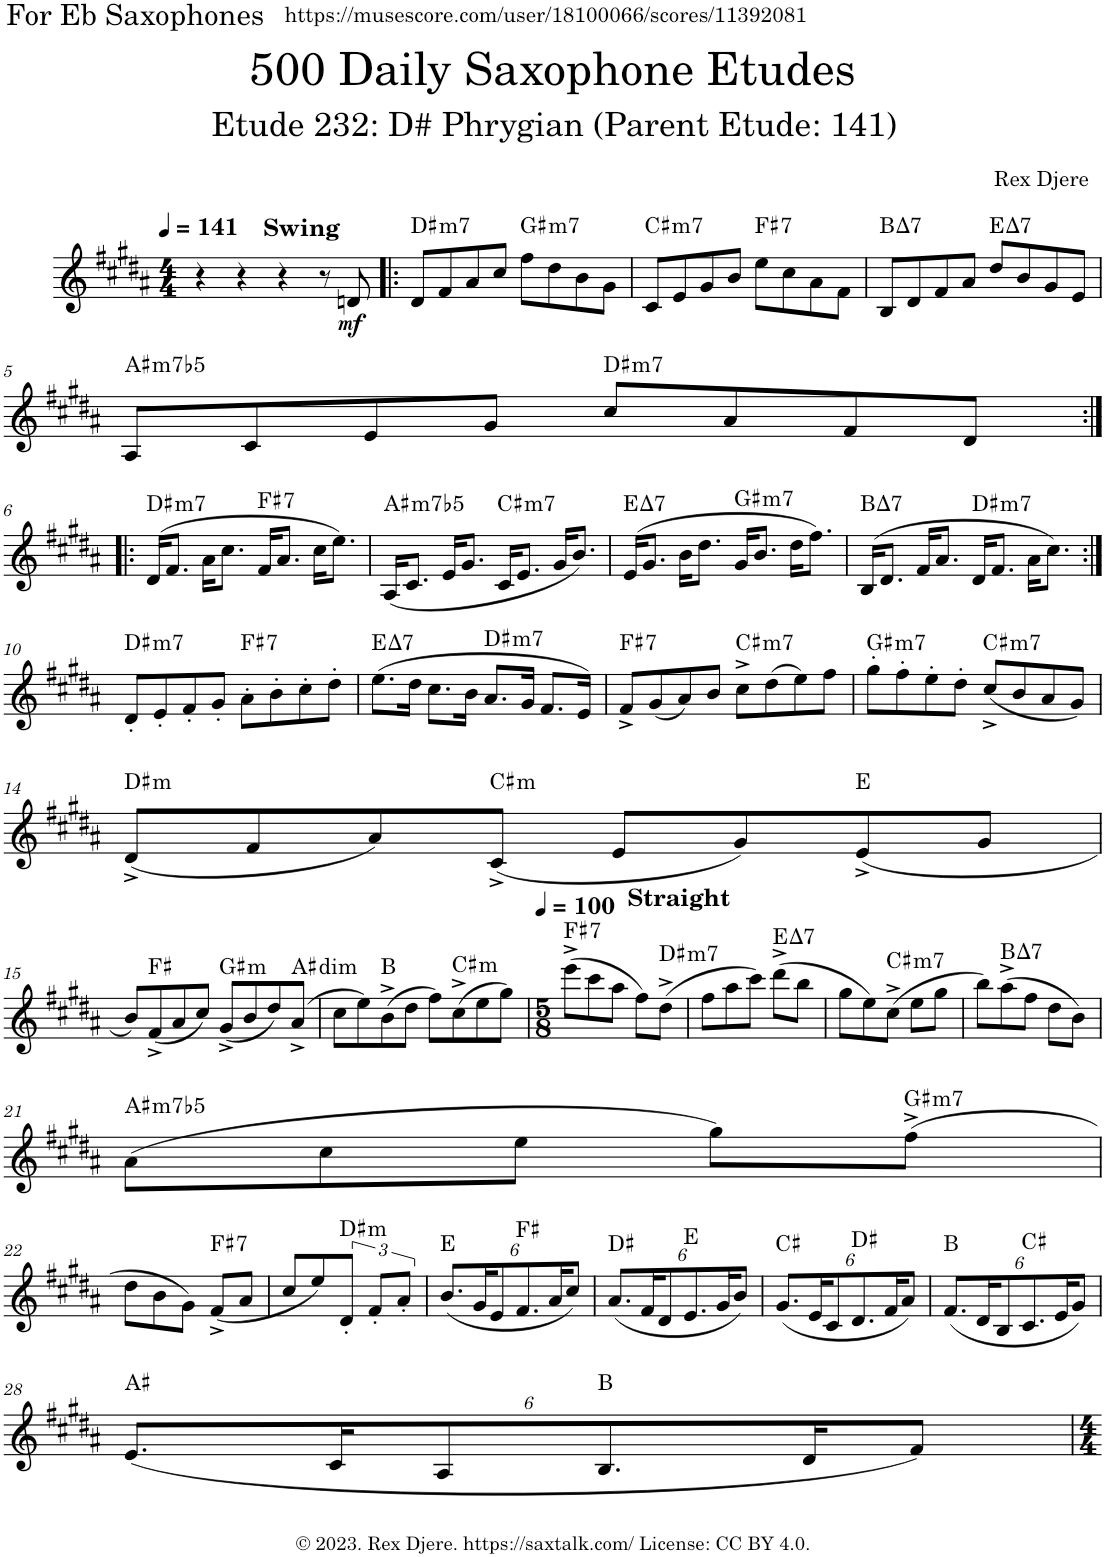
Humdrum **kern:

**kern	**dynam	**harte
*part1	*part1	*part1
*staff1	*staff1	*
*I"Alto Saxophone	*	*
*I'A. Sax.	*	*
*clefG2	*	*
*Trd5c9	*	*
*k[f#c#g#d#a#]	*	*
*M4/4	*	*
*MM141	*	*
=1	=1	=1
!LO:TX:a:B:t=Swing	!	!
4r	.	.
4r	.	.
4r	.	.
8r	.	.
!	!LO:DY:b	!
8dn/	mf	.
=2!|:	=2!|:	=2!|:
!	!	!LO:H:kt=m7
8d#/L	.	D#:min7
8f#/	.	.
8a#/	.	.
8cc#/J	.	.
!	!	!LO:H:kt=m7
8ff#\L	.	G#:min7
8dd#\	.	.
8b\	.	.
8g#\J	.	.
=3	=3	=3
!	!	!LO:H:kt=m7
8c#/L	.	C#:min7
8e/	.	.
8g#/	.	.
8b/J	.	.
!	!	!LO:H:kt=7
8ee\L	.	F#:7
8cc#\	.	.
8a#\	.	.
8f#\J	.	.
=4	=4	=4
!	!	!LO:H:kt=7
8B/L	.	B:maj7
8d#/	.	.
8f#/	.	.
8a#/J	.	.
!	!	!LO:H:kt=7
8dd#/L	.	E:maj7
8b/	.	.
8g#/	.	.
8e/J	.	.
!!LO:LB:g=z
=5	=5	=5
!	!	!LO:H:kt=m7b5
8A#/L	.	A#:hdim7
8c#/	.	.
8e/	.	.
8g#/J	.	.
!	!	!LO:H:kt=m7
8cc#/L	.	D#:min7
8a#/	.	.
8f#/	.	.
8d#/J	.	.
!!LO:LB:g=z
=6:|!|:	=6:|!|:	=6:|!|:
!	!	!LO:H:kt=m7
(16d#/KL	.	D#:min7
8.f#/J	.	.
16a#\KL	.	.
8.cc#\J	.	.
!	!	!LO:H:kt=7
16f#/KL	.	F#:7
8.a#/J	.	.
16cc#\KL	.	.
8.ee\J)	.	.
=7	=7	=7
!	!	!LO:H:kt=m7b5
(16A#/KL	.	A#:hdim7
8.c#/J	.	.
16e/KL	.	.
8.g#/J	.	.
!	!	!LO:H:kt=m7
16c#/KL	.	C#:min7
8.e/J	.	.
16g#/KL	.	.
8.b/J)	.	.
=8	=8	=8
!	!	!LO:H:kt=7
(16e/KL	.	E:maj7
8.g#/J	.	.
16b\KL	.	.
8.dd#\J	.	.
!	!	!LO:H:kt=m7
16g#/KL	.	G#:min7
8.b/J	.	.
16dd#\KL	.	.
8.ff#\J)	.	.
=9	=9	=9
!	!	!LO:H:kt=7
(16B/KL	.	B:maj7
8.d#/J	.	.
16f#/KL	.	.
8.a#/J	.	.
!	!	!LO:H:kt=m7
16d#/KL	.	D#:min7
8.f#/J	.	.
16a#\KL	.	.
8.cc#\J)	.	.
!!LO:LB:g=z
=10:|!	=10:|!	=10:|!
!	!	!LO:H:kt=m7
8d#'/L	.	D#:min7
8e'/	.	.
8f#'/	.	.
8g#'/J	.	.
!	!	!LO:H:kt=7
8a#'\L	.	F#:7
8b'\	.	.
8cc#'\	.	.
8dd#'\J	.	.
=11	=11	=11
!	!	!LO:H:kt=7
(8.ee\L	.	E:maj7
16dd#\Jk	.	.
8.cc#\L	.	.
16b\Jk	.	.
!	!	!LO:H:kt=m7
8.a#/L	.	D#:min7
16g#/Jk	.	.
8.f#/L	.	.
16e/Jk)	.	.
=12	=12	=12
!	!	!LO:H:kt=7
8f#^/L	.	F#:7
(8g#/	.	.
8a#/)	.	.
8b/J	.	.
!	!	!LO:H:kt=m7
8cc#^\L	.	C#:min7
(8dd#\	.	.
8ee\)	.	.
8ff#\J	.	.
=13	=13	=13
!	!	!LO:H:kt=m7
8gg#'\L	.	G#:min7
8ff#'\	.	.
8ee'\	.	.
8dd#'\J	.	.
!	!	!LO:H:kt=m7
(8cc#^/L	.	C#:min7
8b/	.	.
8a#/	.	.
8g#/J)	.	.
!!LO:LB:g=z
=14	=14	=14
!	!	!LO:H:kt=m
(8d#^/L	.	D#:min
8f#/	.	.
8a#/)	.	.
!	!	!LO:H:kt=m
(8c#^/J	.	C#:min
8e/L	.	.
8g#/)	.	.
(8e^/	.	E:maj
8g#/J	.	.
!!LO:LB:g=z
=15	=15	=15
8b/L)	.	.
(8f#^/	.	F#:maj
8a#/	.	.
8cc#/J)	.	.
!	!	!LO:H:kt=m
(8g#^/L	.	G#:min
8b/	.	.
8dd#/)	.	.
!	!	!LO:H:kt=dim
(8a#^/J	.	A#:dim
=16	=16	=16
8cc#\L	.	.
8ee\)	.	.
(8b^\	.	B:maj
8dd#\J	.	.
8ff#\L)	.	.
!	!	!LO:H:kt=m
(8cc#^\	.	C#:min
8ee\	.	.
8gg#\J)	.	.
=17	=17	=17
*M5/8	*	*
*MM100	*	*
!LO:TX:a:B:t=Straight	!	!LO:H:kt=7
(8eee^\L	.	F#:7
8ccc#\	.	.
8aa#\J	.	.
8ff#\L)	.	.
!	!	!LO:H:kt=m7
(8dd#^\J	.	D#:min7
=18	=18	=18
8ff#\L	.	.
8aa#\	.	.
8ccc#\J)	.	.
!	!	!LO:H:kt=7
(8ddd#^\L	.	E:maj7
8bb\J	.	.
=19	=19	=19
8gg#\L	.	.
8ee\)	.	.
!	!	!LO:H:kt=m7
(8cc#^\J	.	C#:min7
8ee\L	.	.
8gg#\J	.	.
=20	=20	=20
8bb\L)	.	.
!	!	!LO:H:kt=7
(8aa#^\	.	B:maj7
8ff#\J	.	.
8dd#\L	.	.
8b\J)	.	.
!!LO:LB:g=z
=21	=21	=21
!	!	!LO:H:kt=m7b5
(8a#\L	.	A#:hdim7
8cc#\	.	.
8ee\J	.	.
8gg#\L)	.	.
!	!	!LO:H:kt=m7
(8ff#^\J	.	G#:min7
!!LO:LB:g=z
=22	=22	=22
8dd#\L	.	.
8b\	.	.
8g#\J)	.	.
!	!	!LO:H:kt=7
(8f#^/L	.	F#:7
8a#/J	.	.
=23	=23	=23
8cc#/L	.	.
8ee/)	.	.
!	!	!LO:H:kt=m
8d#'/J	.	D#:min
8f#'/L	.	.
8a#'/J	.	.
=24	=24	=24
*Xbrackettup	*	*
(48%5.b/L	.	E:maj
96%5g#/K	.	.
48%5e/	.	.
48%5.f#/	.	F#:maj
96%5a#/K	.	.
48%5cc#/J)	.	.
=25	=25	=25
(48%5.a#/L	.	D#:maj
96%5f#/K	.	.
48%5d#/	.	.
48%5.e/	.	E:maj
96%5g#/K	.	.
48%5b/J)	.	.
=26	=26	=26
(48%5.g#/L	.	C#:maj
96%5e/K	.	.
48%5c#/	.	.
48%5.d#/	.	D#:maj
96%5f#/K	.	.
48%5a#/J)	.	.
=27	=27	=27
(48%5.f#/L	.	B:maj
96%5d#/K	.	.
48%5B/	.	.
48%5.c#/	.	C#:maj
96%5e/K	.	.
48%5g#/J)	.	.
!!LO:LB:g=z
=28	=28	=28
(48%5.e/L	.	A#:maj
96%5c#/K	.	.
48%5A#/	.	.
48%5.B/	.	B:maj
96%5d#/K	.	.
48%5f#/J)	.	.
=	=	=
*-	*-	*-
